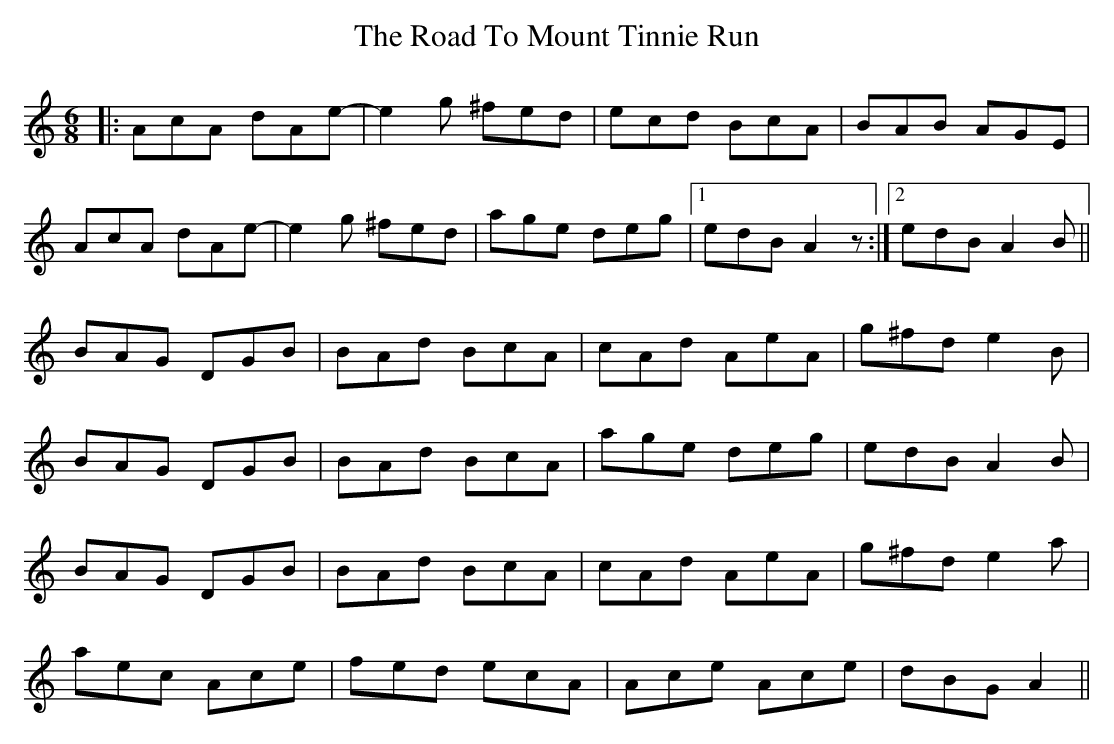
X:1
T: The Road To Mount Tinnie Run
M: 6/8
L: 1/8
K: Amin
|:AcA dAe-|e2 g ^fed|ecd BcA|BAB AGE|
AcA dAe-|e2 g ^fed|age deg|1 edB A2 z:|2 edB A2 B||
BAG DGB|BAd BcA|cAd AeA|g^fd e2 B|
BAG DGB|BAd BcA|age deg|edB A2 B|
BAG DGB|BAd BcA|cAd AeA|g^fd e2 a|
aec Ace|fed ecA|Ace Ace|dBG A2||
